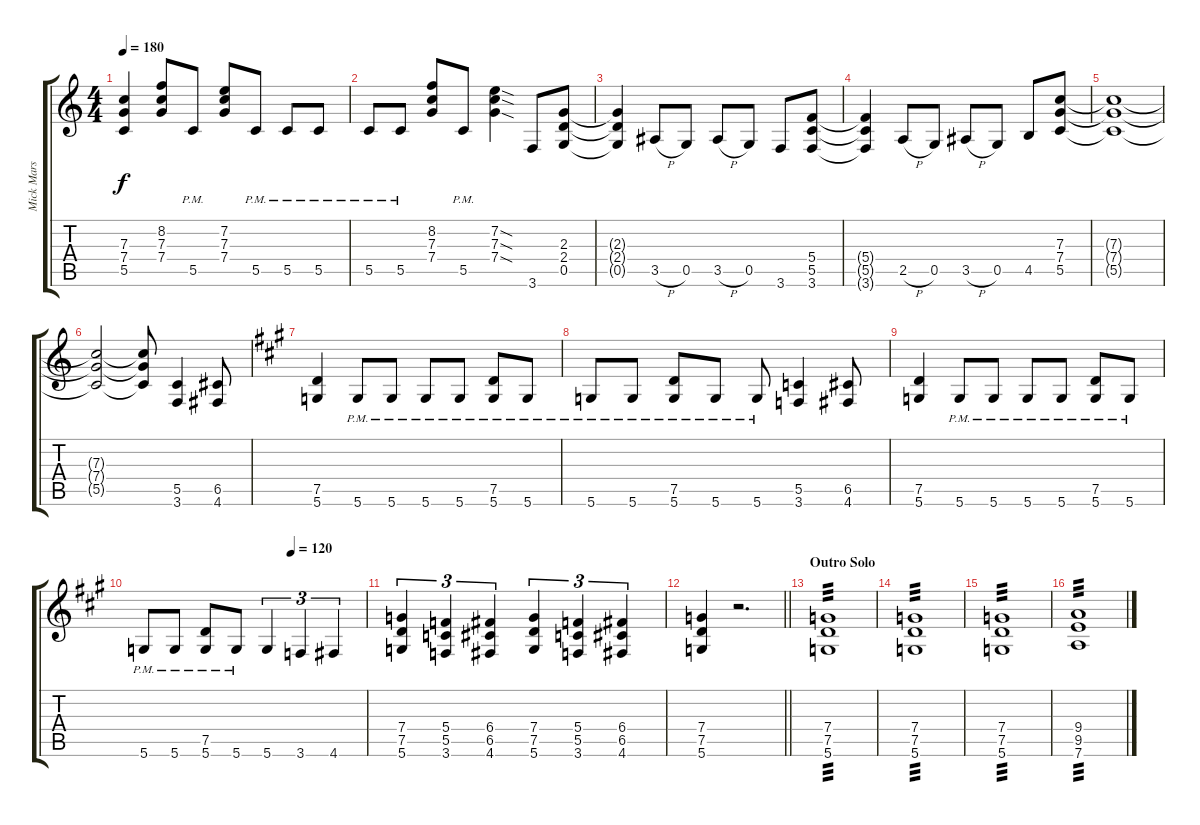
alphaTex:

\track ("Mick Mars Rhytm Guitar" "Mick Mars ") {instrument distortionguitar}
\staff {score tabs}
\tuning (D4 A3 F3 C3 G2 D2) {hide}
\ts (4 4)
\tempo 180
\clef g2
\ks c
(7.3{t} 7.4{t} 5.5{t}).4{dy f} (8.2 7.3 7.4).8 5.5{pm}.8 (7.2 7.3 7.4).8 5.5{pm}.8 5.5{pm}.8 5.5{pm}.8 |
5.5{pm}.8 5.5{pm}.8 (8.2 7.3 7.4).8 5.5{pm}.8 (7.2{sod} 7.3{sod} 7.4{sod}).4 3.6.8 (2.3 2.4 0.5).8 |
(2.3{t} 2.4{t} 0.5{t}).4 3.5{h}.8 0.5.8 3.5{h}.8 0.5.8 3.6.8 (5.4 5.5 3.6).8 |
(5.4{t} 5.5{t} 3.6{t}).4 2.5{h}.8 0.5.8 3.5{h}.8 0.5.8 4.5.8 (7.3 7.4 5.5).8 |
(7.3{t} 7.4{t} 5.5{t}).1 |
(7.3{t} 7.4{t} 5.5{t}).2 (7.3{t} 7.4{t} 5.5{t}).8 (5.5 3.6).4 (6.5 4.6).8 |
\ks a
(7.5 5.6).4 5.6{pm}.8 5.6{pm}.8 5.6{pm}.8 5.6{pm}.8 (7.5{pm} 5.6{pm}).8 5.6{pm}.8 |
5.6{pm}.8 5.6{pm}.8 (7.5{pm} 5.6{pm}).8 5.6{pm}.8 5.6{pm}.8 (5.5 3.6).4 (6.5 4.6).8 |
(7.5 5.6).4 5.6{pm}.8 5.6{pm}.8 5.6{pm}.8 5.6{pm}.8 (7.5{pm} 5.6{pm}).8 5.6{pm}.8 |
\tempo (120 0.6666666666666666)
5.6{pm}.8 5.6{pm}.8 (7.5{pm} 5.6{pm}).8 5.6{pm}.8 5.6.4{tu (3 2)} 3.6.4{tu (3 2)} 4.6.4{tu (3 2)} |
(7.4 7.5 5.6).4{tu (3 2)} (5.4 5.5 3.6).4{tu (3 2)} (6.4 6.5 4.6).4{tu (3 2)} (7.4 7.5 5.6).4{tu (3 2)} (5.4 5.5 3.6).4{tu (3 2)} (6.4 6.5 4.6).4{tu (3 2)} |
\barLineRight lightlight
(7.4 7.5 5.6).4 r.2{d} |
\section ("" "Outro Solo")
(7.4 7.5 5.6).1{tp 3} |
(7.4 7.5 5.6).1{tp 3} |
(7.4 7.5 5.6).1{tp 3} |
(9.4 9.5 7.6).1{tp 3}
